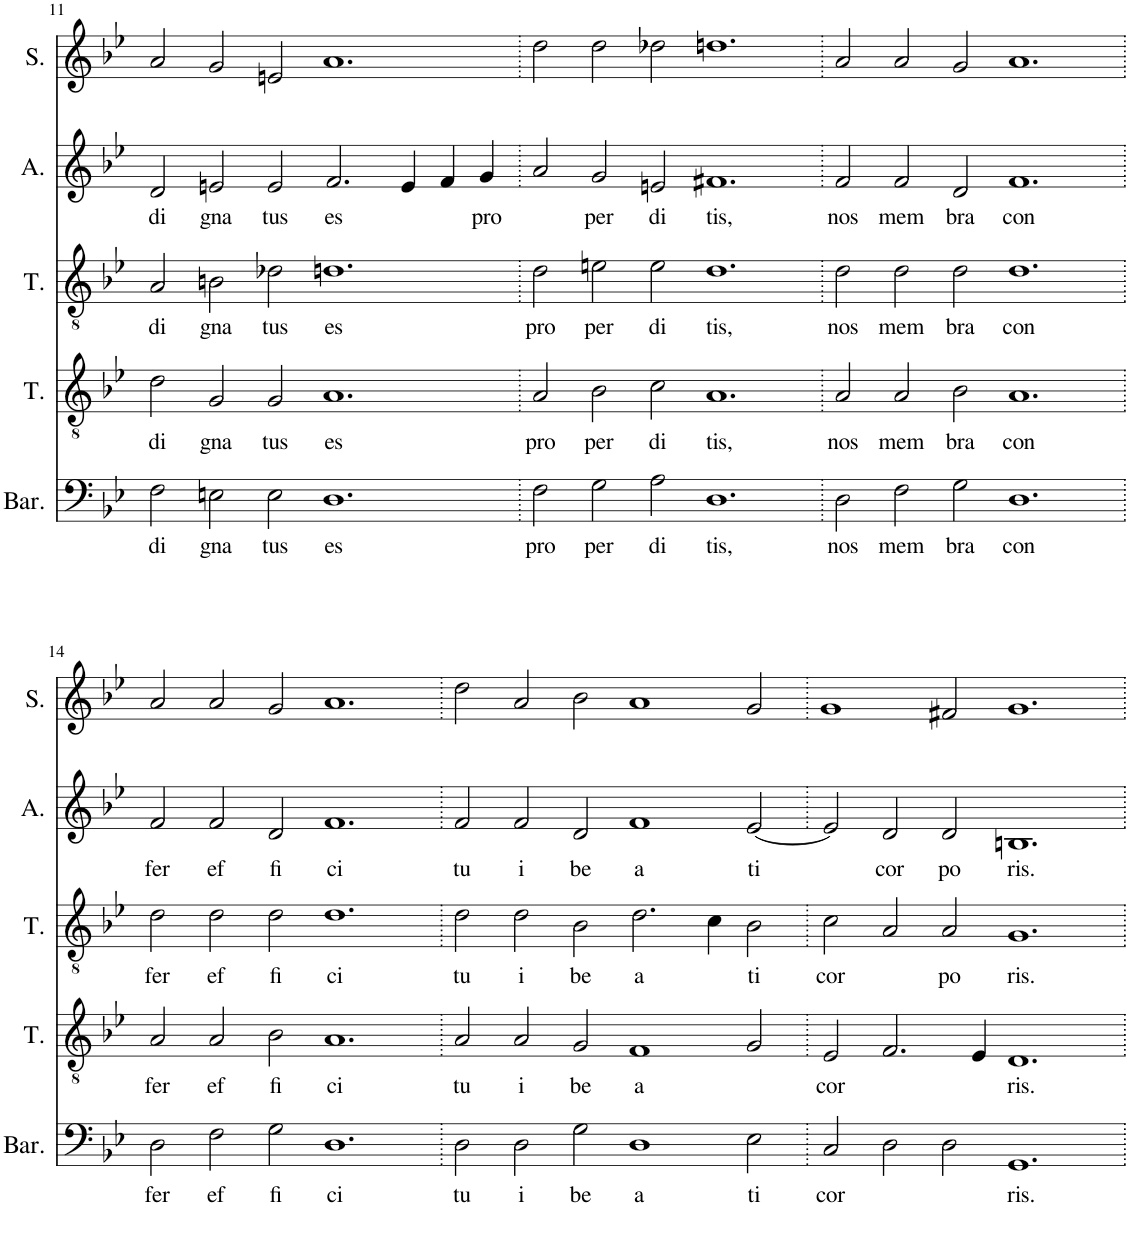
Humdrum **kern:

**kern	**text	**kern	**text	**kern	**text	**kern	**text	**kern
*part5	*part5	*part4	*part4	*part3	*part3	*part2	*part2	*part1
*staff5	*staff5	*staff4	*staff4	*staff3	*staff3	*staff2	*staff2	*staff1
*I"Baritone	*	*I"Tenor	*	*I"Tenor	*	*I"Alto	*	*I"Soprano
*I'Bar.	*	*I'T.	*	*I'T.	*	*I'A.	*	*I'S.
!!LO:PB:g=z
*clefF4	*	*clefGv2	*	*clefGv2	*	*clefG2	*	*clefG2
*k[b-e-]	*	*k[b-e-]	*	*k[b-e-]	*	*k[b-e-]	*	*k[b-e-]
*M6/2	*	*M6/2	*	*M6/2	*	*M6/2	*	*M6/2
=11	=11	=11	=11	=11	=11	=11	=11	=11
!	!LO:LY:b	!	!LO:LY:b	!	!LO:LY:b	!	!LO:LY:b	!
2F\	di	2d\	di	2A/	di	2d/	di	2a/
!	!LO:LY:b	!	!LO:LY:b	!	!LO:LY:b	!	!LO:LY:b	!
2En\	gna	2G/	gna	2Bn\	gna	2en/	gna	2g/
!	!LO:LY:b	!	!LO:LY:b	!	!LO:LY:b	!	!LO:LY:b	!
2E\	tus	2G/	tus	2d-X\	tus	2e/	tus	2en/
!	!LO:LY:b	!	!LO:LY:b	!	!LO:LY:b	!	!LO:LY:b	!
1.D	es	1.A	es	1.dn	es	2.f/	es	1.a
.	.	.	.	.	.	4e/	.	.
.	.	.	.	.	.	4f/	.	.
!	!	!	!	!	!	!	!LO:LY:b	!
.	.	.	.	.	.	4g/	pro	.
=12.	=12.	=12.	=12.	=12.	=12.	=12.	=12.	=12.
!	!LO:LY:b	!	!LO:LY:b	!	!LO:LY:b	!	!	!
2F\	pro	2A/	pro	2d\	pro	2a/	.	2dd\
!	!LO:LY:b	!	!LO:LY:b	!	!LO:LY:b	!	!LO:LY:b	!
2G\	per	2B-\	per	2en\	per	2g/	per	2dd\
!	!LO:LY:b	!	!LO:LY:b	!	!LO:LY:b	!	!LO:LY:b	!
2A\	di	2c\	di	2e\	di	2en/	di	2dd-X\
!	!LO:LY:b	!	!LO:LY:b	!	!LO:LY:b	!	!LO:LY:b	!
1.D	tis,	1.A	tis,	1.d	tis,	1.f#X	tis,	1.ddn
=13.	=13.	=13.	=13.	=13.	=13.	=13.	=13.	=13.
!	!LO:LY:b	!	!LO:LY:b	!	!LO:LY:b	!	!LO:LY:b	!
2D\	nos	2A/	nos	2d\	nos	2f/	nos	2a/
!	!LO:LY:b	!	!LO:LY:b	!	!LO:LY:b	!	!LO:LY:b	!
2F\	mem	2A/	mem	2d\	mem	2f/	mem	2a/
!	!LO:LY:b	!	!LO:LY:b	!	!LO:LY:b	!	!LO:LY:b	!
2G\	bra	2B-\	bra	2d\	bra	2d/	bra	2g/
!	!LO:LY:b	!	!LO:LY:b	!	!LO:LY:b	!	!LO:LY:b	!
1.D	con	1.A	con	1.d	con	1.f	con	1.a
!!LO:LB:g=z
=14.	=14.	=14.	=14.	=14.	=14.	=14.	=14.	=14.
!	!LO:LY:b	!	!LO:LY:b	!	!LO:LY:b	!	!LO:LY:b	!
2D\	fer	2A/	fer	2d\	fer	2f/	fer	2a/
!	!LO:LY:b	!	!LO:LY:b	!	!LO:LY:b	!	!LO:LY:b	!
2F\	ef	2A/	ef	2d\	ef	2f/	ef	2a/
!	!LO:LY:b	!	!LO:LY:b	!	!LO:LY:b	!	!LO:LY:b	!
2G\	fi	2B-\	fi	2d\	fi	2d/	fi	2g/
!	!LO:LY:b	!	!LO:LY:b	!	!LO:LY:b	!	!LO:LY:b	!
1.D	ci	1.A	ci	1.d	ci	1.f	ci	1.a
=15.	=15.	=15.	=15.	=15.	=15.	=15.	=15.	=15.
!	!LO:LY:b	!	!LO:LY:b	!	!LO:LY:b	!	!LO:LY:b	!
2D\	tu	2A/	tu	2d\	tu	2f/	tu	2dd\
!	!LO:LY:b	!	!LO:LY:b	!	!LO:LY:b	!	!LO:LY:b	!
2D\	i	2A/	i	2d\	i	2f/	i	2a/
!	!LO:LY:b	!	!LO:LY:b	!	!LO:LY:b	!	!LO:LY:b	!
2G\	be	2G/	be	2B-\	be	2d/	be	2b-\
!	!LO:LY:b	!	!LO:LY:b	!	!LO:LY:b	!	!LO:LY:b	!
1D	a	1F	a	2.d\	a	1f	a	1a
.	.	.	.	4c\	.	.	.	.
!	!LO:LY:b	!	!	!	!LO:LY:b	!	!LO:LY:b	!
2E-\	ti	2G/	.	2B-\	ti	[2e-/	ti	2g/
=16.	=16.	=16.	=16.	=16.	=16.	=16.	=16.	=16.
!	!LO:LY:b	!	!LO:LY:b	!	!LO:LY:b	!	!	!
2C/	cor	2E-/	cor	2c\	cor	2e-/]	.	1g
!	!	!	!	!	!	!	!LO:LY:b	!
2D\	.	2.F/	.	2A/	.	2d/	cor	.
!	!	!	!	!	!LO:LY:b	!	!LO:LY:b	!
2D\	.	.	.	2A/	po	2d/	po	2f#X/
.	.	4E-/	.	.	.	.	.	.
!	!LO:LY:b	!	!LO:LY:b	!	!LO:LY:b	!	!LO:LY:b	!
1.GG	ris.	1.D	ris.	1.G	ris.	1.Bn	ris.	1.g
=.	=.	=.	=.	=.	=.	=.	=.	=.
*-	*-	*-	*-	*-	*-	*-	*-	*-
